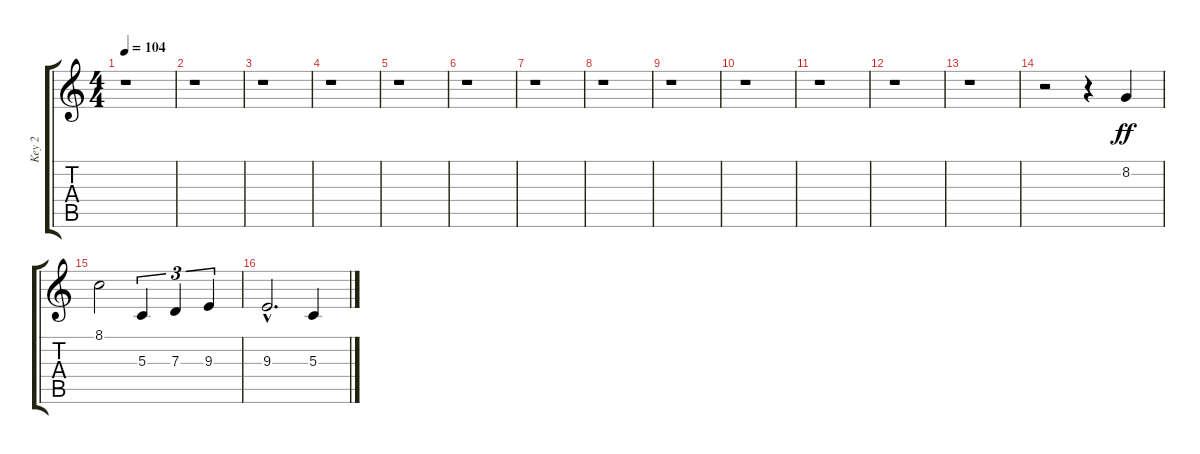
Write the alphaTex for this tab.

\track ("Key 2" "Key 2") {instrument fx4atmosphere}
\staff {score tabs}
\tuning (E4 B3 G3 D3 A2 E2) {hide}
\ts (4 4)
\tempo 104
\clef g2
\ks c
r.1{dy ff} |
r.1 |
r.1 |
r.1 |
r.1 |
r.1 |
r.1 |
r.1 |
r.1 |
r.1 |
r.1 |
r.1 |
r.1 |
r.2 r.4 8.2.4 |
8.1.2 5.3.4{tu (3 2)} 7.3.4{tu (3 2)} 9.3.4{tu (3 2)} |
9.3{hac}.2{d} 5.3.4
